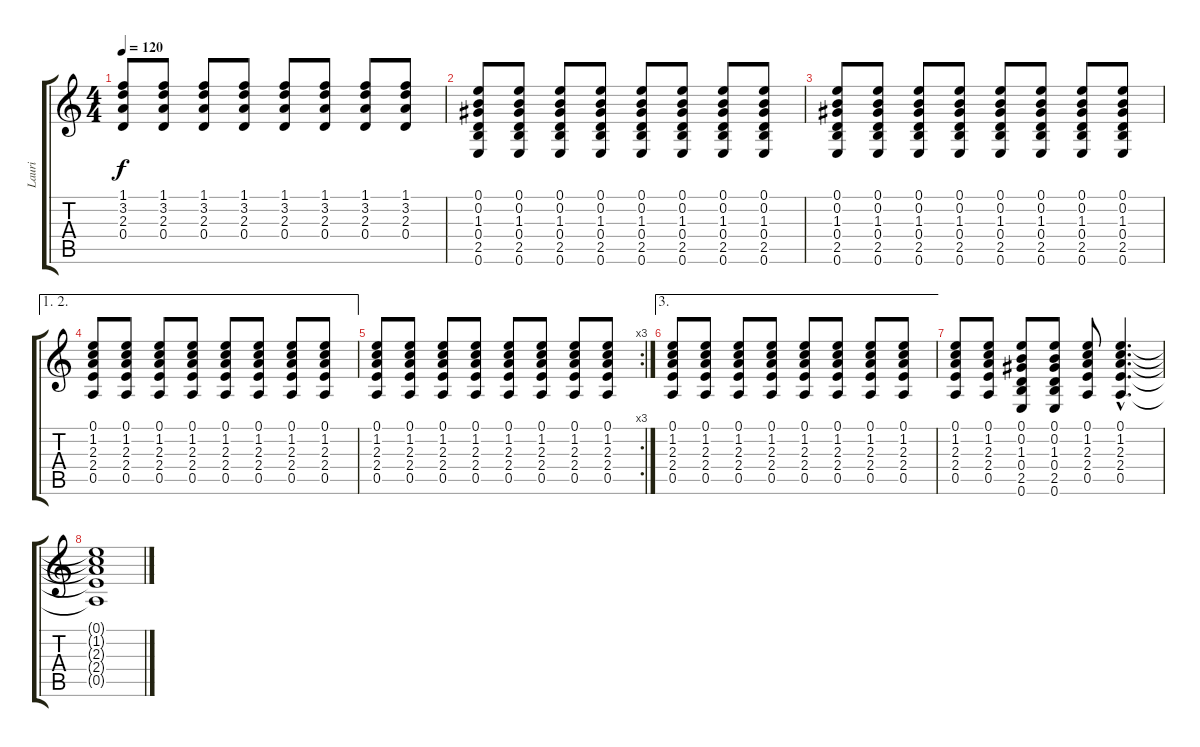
\track ("Lauri" "Lauri") {instrument electricguitarmuted}
\staff {score tabs}
\tuning (E4 B3 G3 D3 A2 E2) {hide}
\ts (4 4)
\tempo 120
\clef g2
\ks c
(1.1 3.2 2.3 0.4).8{dy f} (1.1 3.2 2.3 0.4).8 (1.1 3.2 2.3 0.4).8 (1.1 3.2 2.3 0.4).8 (1.1 3.2 2.3 0.4).8 (1.1 3.2 2.3 0.4).8 (1.1 3.2 2.3 0.4).8 (1.1 3.2 2.3 0.4).8 |
(0.1 0.2 1.3 0.4 2.5 0.6).8 (0.1 0.2 1.3 0.4 2.5 0.6).8 (0.1 0.2 1.3 0.4 2.5 0.6).8 (0.1 0.2 1.3 0.4 2.5 0.6).8 (0.1 0.2 1.3 0.4 2.5 0.6).8 (0.1 0.2 1.3 0.4 2.5 0.6).8 (0.1 0.2 1.3 0.4 2.5 0.6).8 (0.1 0.2 1.3 0.4 2.5 0.6).8 |
(0.1 0.2 1.3 0.4 2.5 0.6).8 (0.1 0.2 1.3 0.4 2.5 0.6).8 (0.1 0.2 1.3 0.4 2.5 0.6).8 (0.1 0.2 1.3 0.4 2.5 0.6).8 (0.1 0.2 1.3 0.4 2.5 0.6).8 (0.1 0.2 1.3 0.4 2.5 0.6).8 (0.1 0.2 1.3 0.4 2.5 0.6).8 (0.1 0.2 1.3 0.4 2.5 0.6).8 |
\ae (1 2)
(0.1 1.2 2.3 2.4 0.5).8 (0.1 1.2 2.3 2.4 0.5).8 (0.1 1.2 2.3 2.4 0.5).8 (0.1 1.2 2.3 2.4 0.5).8 (0.1 1.2 2.3 2.4 0.5).8 (0.1 1.2 2.3 2.4 0.5).8 (0.1 1.2 2.3 2.4 0.5).8 (0.1 1.2 2.3 2.4 0.5).8 |
\rc 3
(0.1 1.2 2.3 2.4 0.5).8 (0.1 1.2 2.3 2.4 0.5).8 (0.1 1.2 2.3 2.4 0.5).8 (0.1 1.2 2.3 2.4 0.5).8 (0.1 1.2 2.3 2.4 0.5).8 (0.1 1.2 2.3 2.4 0.5).8 (0.1 1.2 2.3 2.4 0.5).8 (0.1 1.2 2.3 2.4 0.5).8 |
\ae 3
(0.1 1.2 2.3 2.4 0.5).8 (0.1 1.2 2.3 2.4 0.5).8 (0.1 1.2 2.3 2.4 0.5).8 (0.1 1.2 2.3 2.4 0.5).8 (0.1 1.2 2.3 2.4 0.5).8 (0.1 1.2 2.3 2.4 0.5).8 (0.1 1.2 2.3 2.4 0.5).8 (0.1 1.2 2.3 2.4 0.5).8 |
(0.1 1.2 2.3 2.4 0.5).8 (0.1 1.2 2.3 2.4 0.5).8 (0.1 0.2 1.3 0.4 2.5 0.6).8 (0.1 0.2 1.3 0.4 2.5 0.6).8 (0.1 1.2 2.3 2.4 0.5).8 (0.1{hac} 1.2{hac} 2.3{hac} 2.4{hac} 0.5{hac}).4{d} |
(0.1{t} 1.2{t} 2.3{t} 2.4{t} 0.5{t}).1
